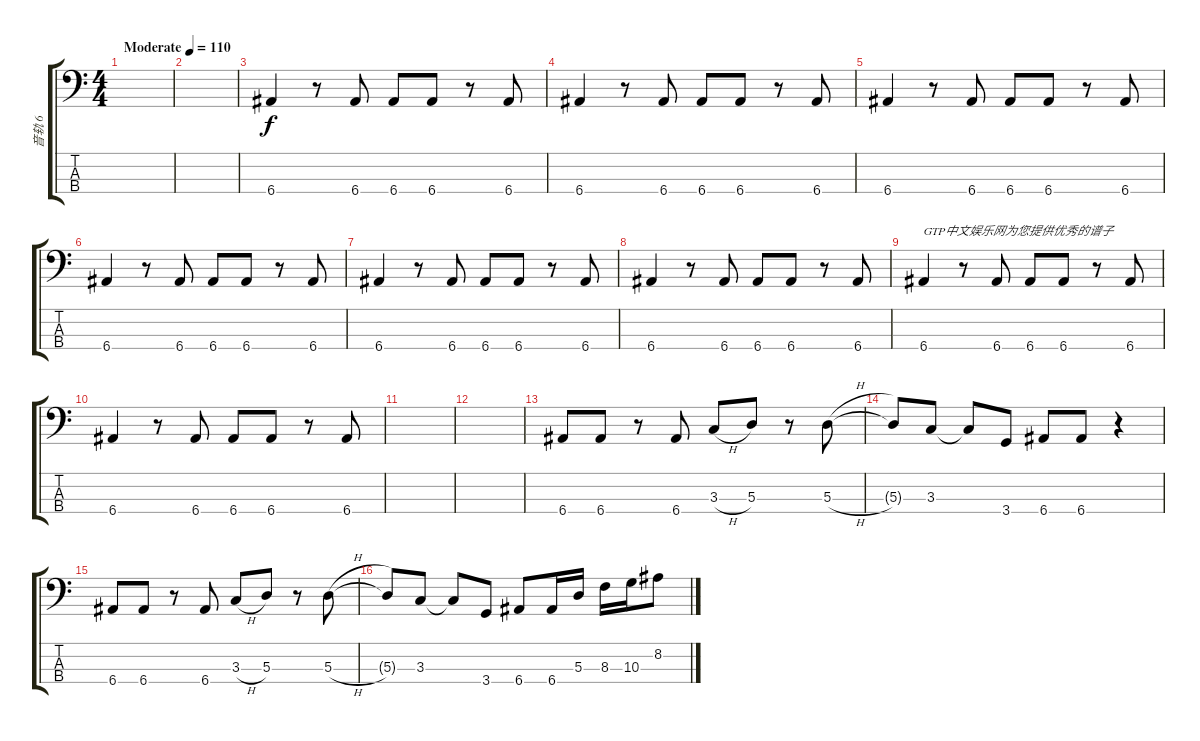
\track ("音轨 6" "音轨 6") {instrument fretlessbass}
\staff {score tabs}
\tuning (G2 D2 A1 E1) {hide}
\ts (4 4)
\tempo (110 "Moderate")
\clef f4
\ks c
|
|
6.4.4 r.8 6.4.8 6.4.8 6.4.8 r.8 6.4.8 |
6.4.4 r.8 6.4.8 6.4.8 6.4.8 r.8 6.4.8 |
6.4.4 r.8 6.4.8 6.4.8 6.4.8 r.8 6.4.8 |
6.4.4 r.8 6.4.8 6.4.8 6.4.8 r.8 6.4.8 |
6.4.4 r.8 6.4.8 6.4.8 6.4.8 r.8 6.4.8 |
6.4.4 r.8 6.4.8 6.4.8 6.4.8 r.8 6.4.8 |
6.4.4{txt "GTP中文娱乐网为您提供优秀的谱子"} r.8 6.4.8 6.4.8 6.4.8 r.8 6.4.8 |
6.4.4 r.8 6.4.8 6.4.8 6.4.8 r.8 6.4.8 |
|
|
6.4.8 6.4.8 r.8 6.4.8 3.3{h}.8 5.3.8 r.8 5.3{h}.8 |
5.3{t}.8 3.3.8 3.3{t}.8 3.4.8 6.4.8 6.4.8 r.4 |
6.4.8 6.4.8 r.8 6.4.8 3.3{h}.8 5.3.8 r.8 5.3{h}.8 |
5.3{t}.8 3.3.8 3.3{t}.8 3.4.8 6.4.8 6.4.16 5.3.16 8.3.16 10.3.16 8.2.8
